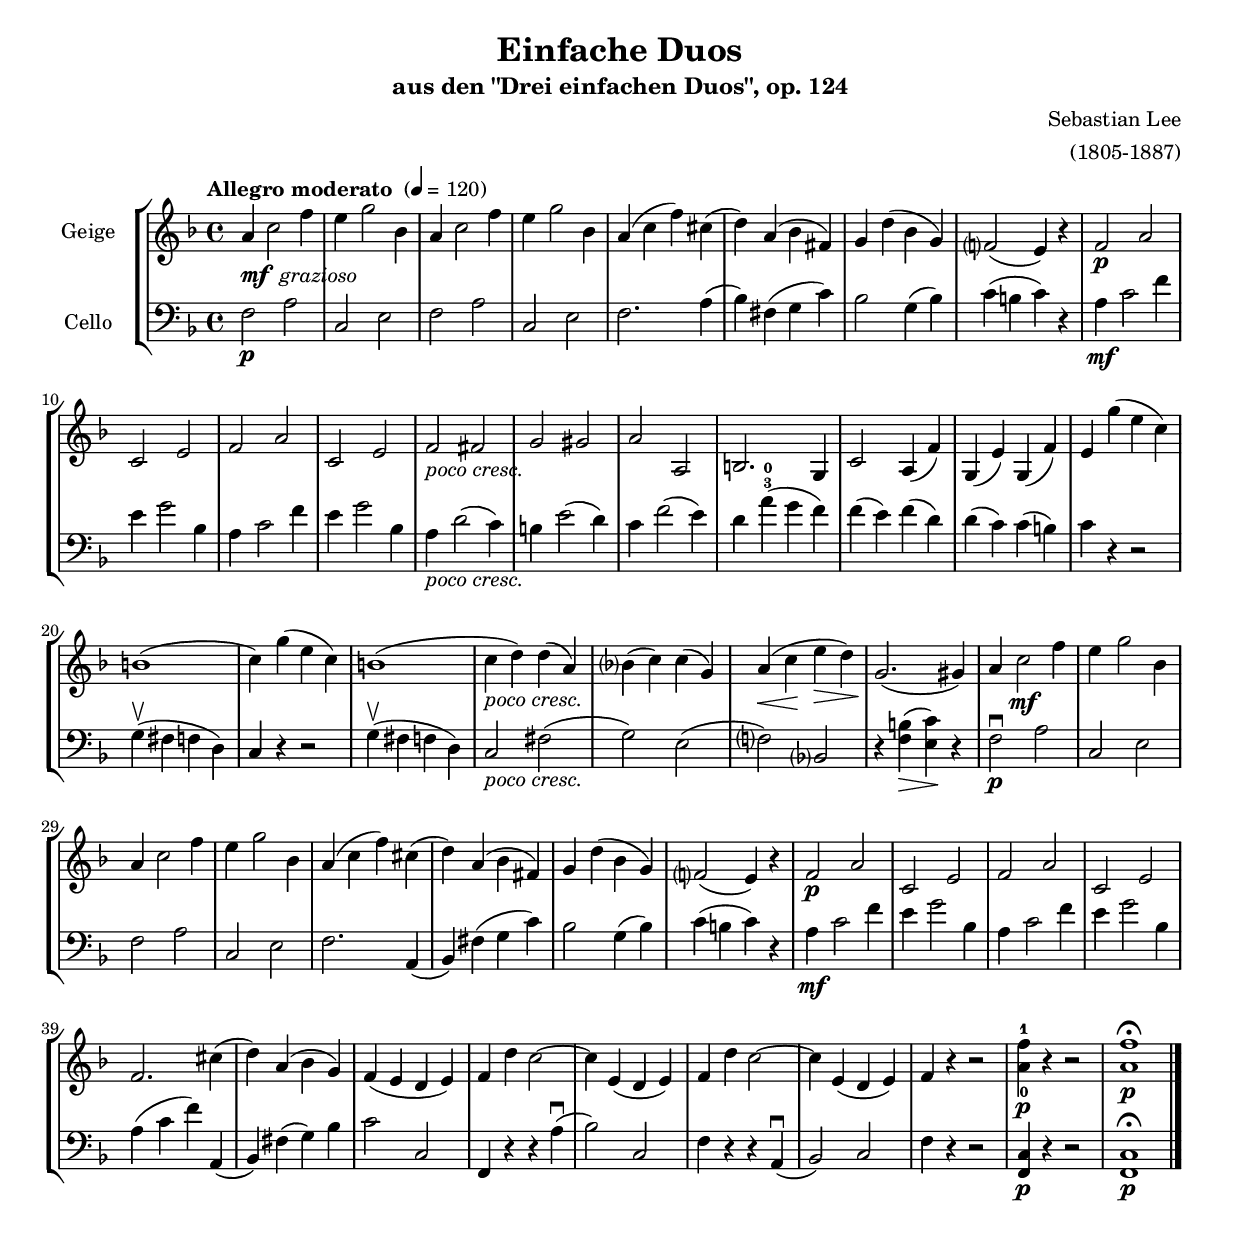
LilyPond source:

\version "2.14.2"
\include "deutsch.ly"

#(set-global-staff-size 18)

\header {
  title = "Einfache Duos"
  subtitle = "aus den \"Drei einfachen Duos\", op. 124"
  composer = "Sebastian Lee"
  arranger = "(1805-1887)"
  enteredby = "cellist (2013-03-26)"
}

voiceconsts = {
  \time 4/4
  \key f \major
  %\numericTimeSignature
  \compressFullBarRests
  \tempo "Allegro moderato " 4=120
}

%minstr = "harpsichord"
mihi = "clarinet"
%minstr = "accordion"
milo = "bassoon"

mfgra = \markup { \dynamic mf \italic " grazioso" }
pcrsc = \markup \italic "poco cresc."

va = \relative c'' {
  \voiceconsts
  \clef "treble"

  a4_\mfgra c2 f4
  e g2 b,4
  a c2 f4
  e g2 b,4
  a( c f) cis(
  d) a( b fis)
  g d'( b g)
  f?2( e4) r

  f2\p a
  c, e
  f a
  c, e
  f_\pcrsc fis
  g gis
  a a,
  h2. g4
  c2 a4( f')
  g,( e') g,( f')
  e g'( e c)

  h1(
  c4) g'( e c)
  h1(
  c4_\pcrsc d) d( a)
  b?( c) c( g)
  a(\< c\! e\> d)
  g,2.(\! gis4)
  a c2\mf f4
  e g2 b,4
  a c2 f4

  e g2 b,4
  a( c f) cis(
  d) a( b fis)
  g d'( b g)
  f?2( e4) r
  f2\p a
  c, e
  f a
  c, e
  f2. cis'4(

  d) a( b g)
  f( e d e)
  f d' c2~
  c4 e,( d e)
  f d' c2~
  c4 e,( d e)
  f r4 r2
  <a-0 f'-1>4\p r r2
  <a f'>1\p\fermata \bar "|."
}

vb = \relative c {
  \voiceconsts
  \clef "bass"

  f2\p a
  c, e
  f a
  c, e
  f2. a4(
  b) fis( g c)
  b2 g4( b)

  c( h c) r
  a\mf c2 f4
  e g2 b,4
  a c2 f4
  e g2 b,4
  a_\pcrsc d2( c4)
  h e2( d4)
  c f2( e4)

  d a'(-3-0 g f)
  f( e) f( d)
  d( c) c( h)
  c r r2
  g4(\upbow fis f d)
  c r r2
  g'4(\upbow fis f d)
  c2_\pcrsc fis(

  g) e(
  f?) b,?
  r4 <f' h>(\> <e c'>)\! r
  f2\p\downbow a
  c, e
  f a
  c, e
  f2. a,4(
  b) fis'( g c)

  b2 g4( b)
  c( h c) r
  a\mf c2 f4
  e g2 b,4
  a c2 f4
  e g2 b,4
  a( c f) a,,(
  b) fis'( g) b

  c2 c,
  f,4 r r a'(\downbow
  b2) c,
  f4 r r a,(\downbow
  b2) c
  f4 r r2
  <f, c'>4\p r r2
  <f c'>1\p\fermata \bar "|."
}


music = \new StaffGroup <<
      \new Staff {
	\set Staff.midiInstrument = \mihi
	\set Staff.instrumentName = #"Geige"
	\transpose f f { \va }
      }

      \new Staff {
	\set Staff.midiInstrument = \milo
	\set Staff.instrumentName = #"Cello"
	\transpose f f { \vb }
      }
>>

\book {
  \score {
    \music
    \layout {}
  }

  \score {
    \unfoldRepeats \music

    \midi {
      \context {
        \Score
      }
    }
  }
}
